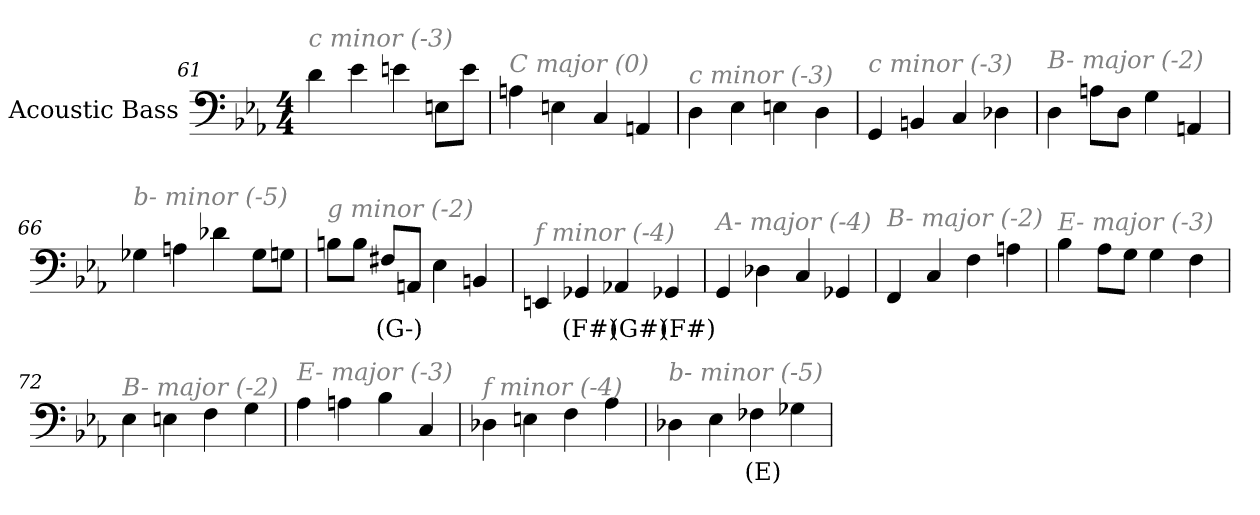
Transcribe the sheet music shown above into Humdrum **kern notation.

**kern	**text
*part1	*part1
*staff1	*staff1
*I"Acoustic Bass	*
*clefF4	*
*ITrd7c12	*
*k[b-e-a-]	*
*E-:	*
*M4/4	*
=61	=61
!LO:TX:i:color=#808080:t=c minor (-3)	!
4D	.
4E-	.
4En	.
8EEnL	.
8EJ	.
=62	=62
!LO:TX:i:color=#808080:t=C major (0)	!
4AAn	.
4EEn	.
4CC	.
4AAAn	.
=63	=63
!LO:TX:i:color=#808080:t=c minor (-3)	!
4DD	.
4EE-	.
4EEn	.
4DD	.
=64	=64
!LO:TX:i:color=#808080:t=c minor (-3)	!
4GGG	.
4BBBn	.
4CC	.
4DD-X	.
=65	=65
!LO:TX:i:color=#808080:t=B- major (-2)	!
4DD	.
8AAnL	.
8DDJ	.
4GG	.
4AAAn	.
=66	=66
!LO:TX:i:color=#808080:t=b- minor (-5)	!
4GG-X	.
4AAn	.
4D-X	.
8GG-L	.
8GGnJ	.
=67	=67
!LO:TX:i:color=#808080:t=g minor (-2)	!
8BBnL	.
8BBJ	.
8FF#XiL	(G-)
8AAAnJ	.
4EE-	.
4BBBn	.
=68	=68
!LO:TX:i:color=#808080:t=f minor (-4)	!
4EEEn	.
4GGG-Xi	(F#)
4AAA-Xi	(G#)
4GGG-Xi	(F#)
=69	=69
!LO:TX:i:color=#808080:t=A- major (-4)	!
4GGG	.
4DD-X	.
4CC	.
4GGG-X	.
=70	=70
!LO:TX:i:color=#808080:t=B- major (-2)	!
4FFF	.
4CC	.
4FF	.
4AAn	.
=71	=71
!LO:TX:i:color=#808080:t=E- major (-3)	!
4BB-	.
8AA-L	.
8GGJ	.
4GG	.
4FF	.
=72	=72
!LO:TX:i:color=#808080:t=B- major (-2)	!
4EE-	.
4EEn	.
4FF	.
4GG	.
=73	=73
!LO:TX:i:color=#808080:t=E- major (-3)	!
4AA-	.
4AAn	.
4BB-	.
4CC	.
=74	=74
!LO:TX:i:color=#808080:t=f minor (-4)	!
4DD-X	.
4EEn	.
4FF	.
4AA-	.
=75	=75
!LO:TX:i:color=#808080:t=b- minor (-5)	!
4DD-X	.
4EE-	.
4FF-Xj	(E)
4GG-X	.
=	=
*-	*-
